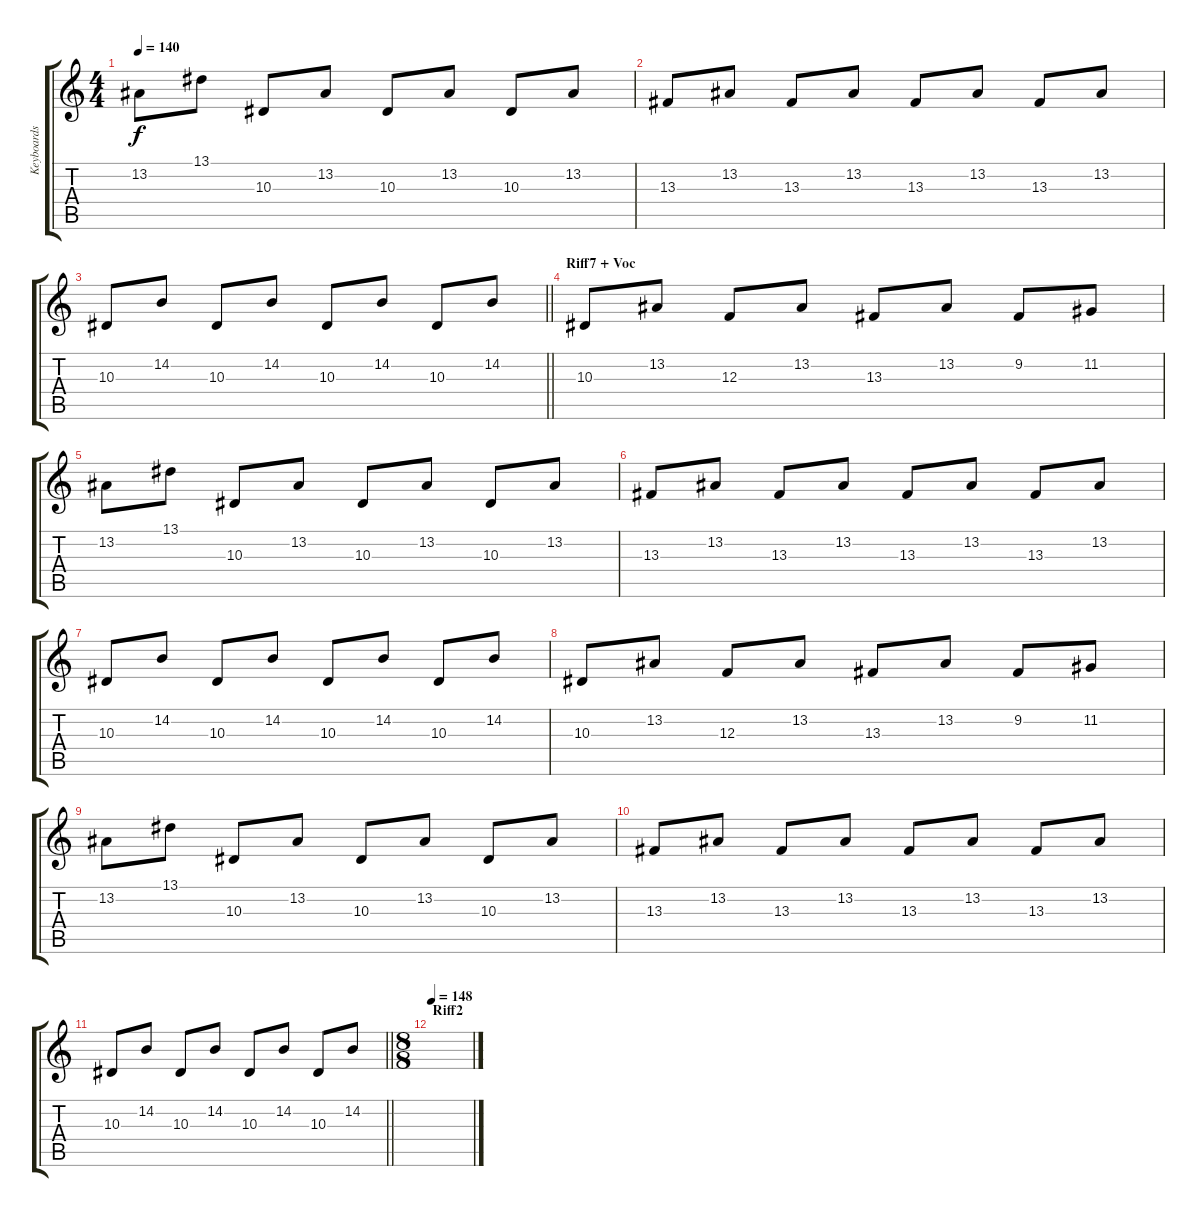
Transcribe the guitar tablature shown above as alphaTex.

\track ("Keyboards" "Keyboards") {instrument acousticgrandpiano}
\staff {score tabs}
\tuning (D4 A3 F3 C3 G2 D2) {hide}
\ts (4 4)
\tempo 140
\clef g2
\ks c
13.2.8{dy f} 13.1.8 10.3.8 13.2.8 10.3.8 13.2.8 10.3.8 13.2.8 |
13.3.8 13.2.8 13.3.8 13.2.8 13.3.8 13.2.8 13.3.8 13.2.8 |
\barLineRight lightlight
10.3.8 14.2.8 10.3.8 14.2.8 10.3.8 14.2.8 10.3.8 14.2.8 |
\section ("" "Riff7 + Voc")
10.3.8 13.2.8 12.3.8 13.2.8 13.3.8 13.2.8 9.2.8 11.2.8 |
13.2.8 13.1.8 10.3.8 13.2.8 10.3.8 13.2.8 10.3.8 13.2.8 |
13.3.8 13.2.8 13.3.8 13.2.8 13.3.8 13.2.8 13.3.8 13.2.8 |
10.3.8 14.2.8 10.3.8 14.2.8 10.3.8 14.2.8 10.3.8 14.2.8 |
10.3.8 13.2.8 12.3.8 13.2.8 13.3.8 13.2.8 9.2.8 11.2.8 |
13.2.8 13.1.8 10.3.8 13.2.8 10.3.8 13.2.8 10.3.8 13.2.8 |
13.3.8 13.2.8 13.3.8 13.2.8 13.3.8 13.2.8 13.3.8 13.2.8 |
\barLineRight lightlight
10.3.8 14.2.8 10.3.8 14.2.8 10.3.8 14.2.8 10.3.8 14.2.8 |
\ts (8 8)
\section ("" "Riff2")
\tempo 148
